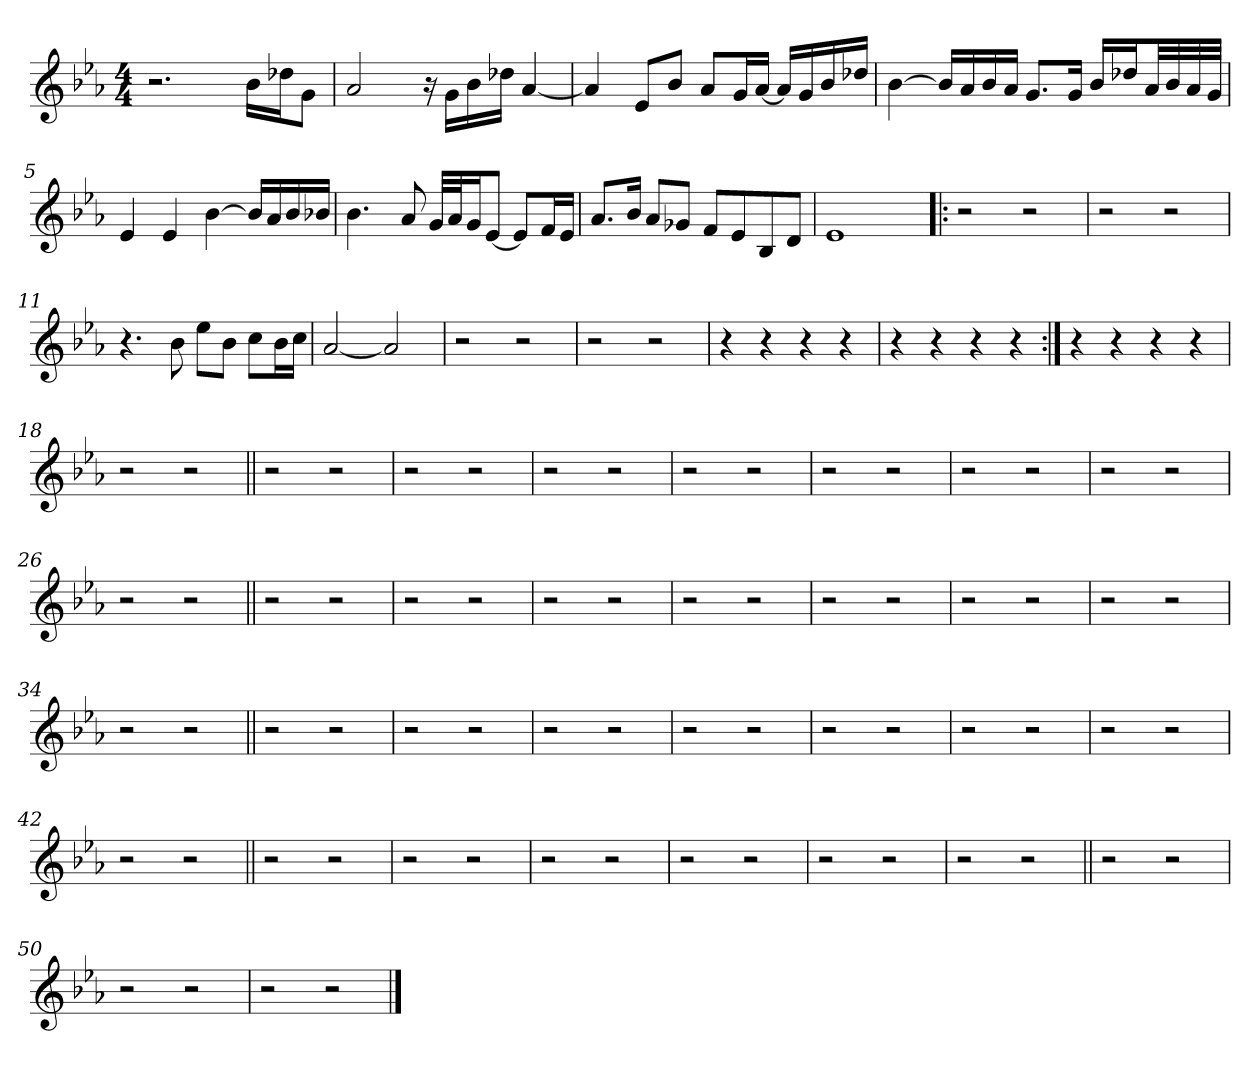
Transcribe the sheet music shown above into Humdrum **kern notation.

**kern
*part1
*staff1
!!LO:PB:g=z
*clefG2
*k[b-e-a-]
*E-:
*M4/4
*MM61
=1
2.r
16b-i\LL
16dd-Xi\J
8gi\J
=2
2a-i/
16r
16gi\LL
16b-i\
16dd-Xi\JJ
[<4a-i/
=3
4a-i/]
8e-i/L
8b-i/J
8a-i/L
16gi/L
[<16a-i/JJ
16a-i/LL]
16gi/
16b-i/
16dd-Xi/JJ
!!LO:LB:g=z
=4
[>4b-i\
16b-i/LL]
16a-i/
16b-i/
16a-i/JJ
8.gi/L
16gi/Jk
16b-i/LL
16dd-Xi/J
32a-i/LL
32b-i/
32a-i/
32gi/JJJ
=5
4e-i/
4e-i/
[>4b-i\
16b-i/LL]
16a-i/
16b-i/
16b-Xi/JJ
=6
4.b-i\
8a-i/
32gi/LLL
32a-i/J
16gi/J
[<8e-i/J
8e-i/L]
16fi/L
16e-i/JJ
!!LO:LB:g=z
=7
8.a-i/L
16b-i/Jk
8a-i/L
8g-Xi/J
8fi/L
8e-i/
8B-i/
8di/J
=8
1e-i
=9!|:
2r
2r
=10
2r
2r
=11
4.r
8b-i\
8ee-i\L
8b-i\J
8cci\L
16b-i\L
16cci\JJ
=12
[<2a-i/
2a-i/]
!!LO:LB:g=z
=13
2r
2r
=14
2r
2r
=15
4r
4r
4r
4r
=16
4r
4r
4r
4r
=17:|!
4r
4r
4r
4r
=18
2r
2r
!!LO:LB:g=z
=19||
2r
2r
=20
2r
2r
=21
2r
2r
=22
2r
2r
=23
2r
2r
=24
2r
2r
=25
2r
2r
!!LO:LB:g=z
=26
2r
2r
=27||
2r
2r
=28
2r
2r
=29
2r
2r
=30
2r
2r
=31
2r
2r
!!LO:LB:g=z
=32
2r
2r
=33
2r
2r
=34
2r
2r
=35||
2r
2r
=36
2r
2r
=37
2r
2r
!!LO:LB:g=z
=38
2r
2r
=39
2r
2r
=40
2r
2r
=41
2r
2r
=42
2r
2r
=43||
2r
2r
!!LO:LB:g=z
=44
2r
2r
=45
2r
2r
=46
2r
2r
=47
2r
2r
!!LO:LB:g=z
=48
2r
2r
=49||
2r
2r
=50
2r
2r
=51
2r
2r
==
*-
